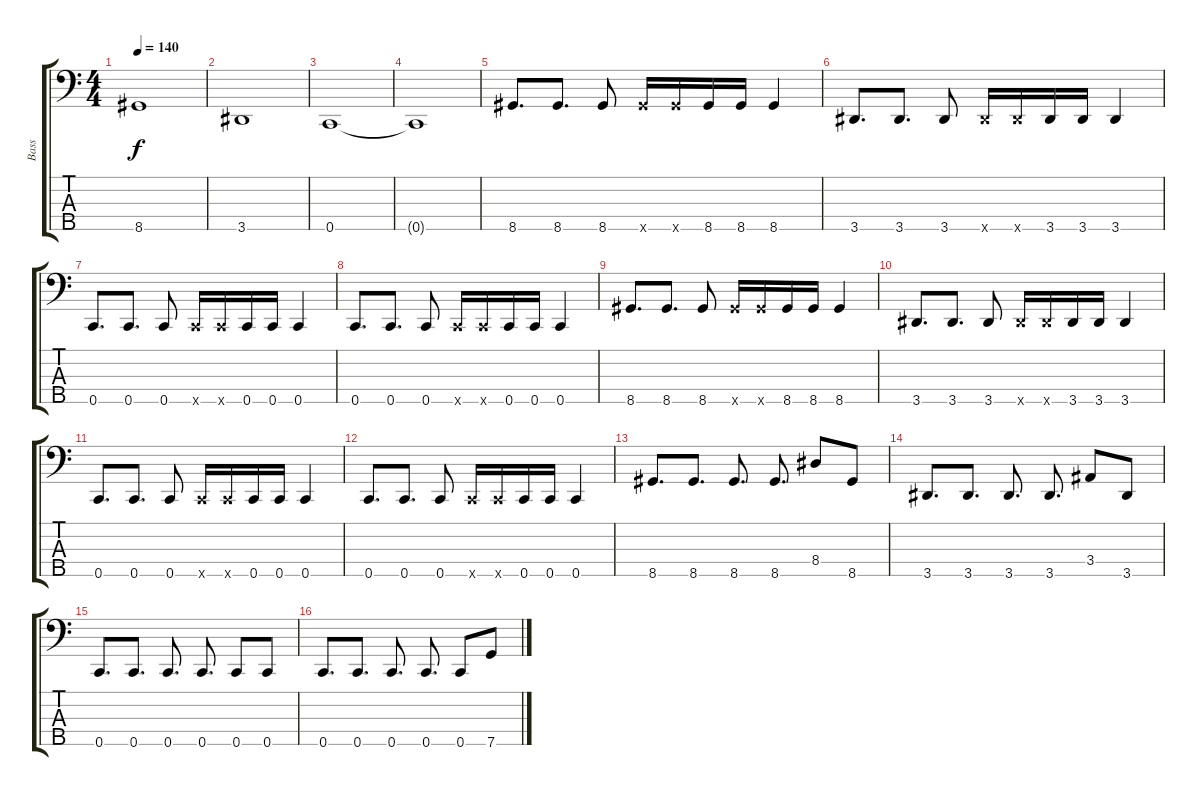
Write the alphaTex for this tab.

\track ("Bass" "Bass") {instrument electricbasspick}
\staff {score tabs}
\tuning (A2 F2 C2 G1 C1) {hide}
\ts (4 4)
\tempo 140
\clef f4
\ks c
8.5.1{dy f} |
3.5.1 |
0.5.1 |
0.5{t}.1 |
8.5.8{d} 8.5.8{d} 8.5.8 8.5{x}.16 8.5{x}.16 8.5.16 8.5.16 8.5.4 |
3.5.8{d} 3.5.8{d} 3.5.8 3.5{x}.16 3.5{x}.16 3.5.16 3.5.16 3.5.4 |
0.5.8{d} 0.5.8{d} 0.5.8 0.5{x}.16 0.5{x}.16 0.5.16 0.5.16 0.5.4 |
0.5.8{d} 0.5.8{d} 0.5.8 0.5{x}.16 0.5{x}.16 0.5.16 0.5.16 0.5.4 |
8.5.8{d} 8.5.8{d} 8.5.8 8.5{x}.16 8.5{x}.16 8.5.16 8.5.16 8.5.4 |
3.5.8{d} 3.5.8{d} 3.5.8 3.5{x}.16 3.5{x}.16 3.5.16 3.5.16 3.5.4 |
0.5.8{d} 0.5.8{d} 0.5.8 0.5{x}.16 0.5{x}.16 0.5.16 0.5.16 0.5.4 |
0.5.8{d} 0.5.8{d} 0.5.8 0.5{x}.16 0.5{x}.16 0.5.16 0.5.16 0.5.4 |
8.5.8{d} 8.5.8{d} 8.5.8{d} 8.5.8{d} 8.4.8 8.5.8 |
3.5.8{d} 3.5.8{d} 3.5.8{d} 3.5.8{d} 3.4.8 3.5.8 |
0.5.8{d} 0.5.8{d} 0.5.8{d} 0.5.8{d} 0.5.8 0.5.8 |
0.5.8{d} 0.5.8{d} 0.5.8{d} 0.5.8{d} 0.5.8 7.5.8
